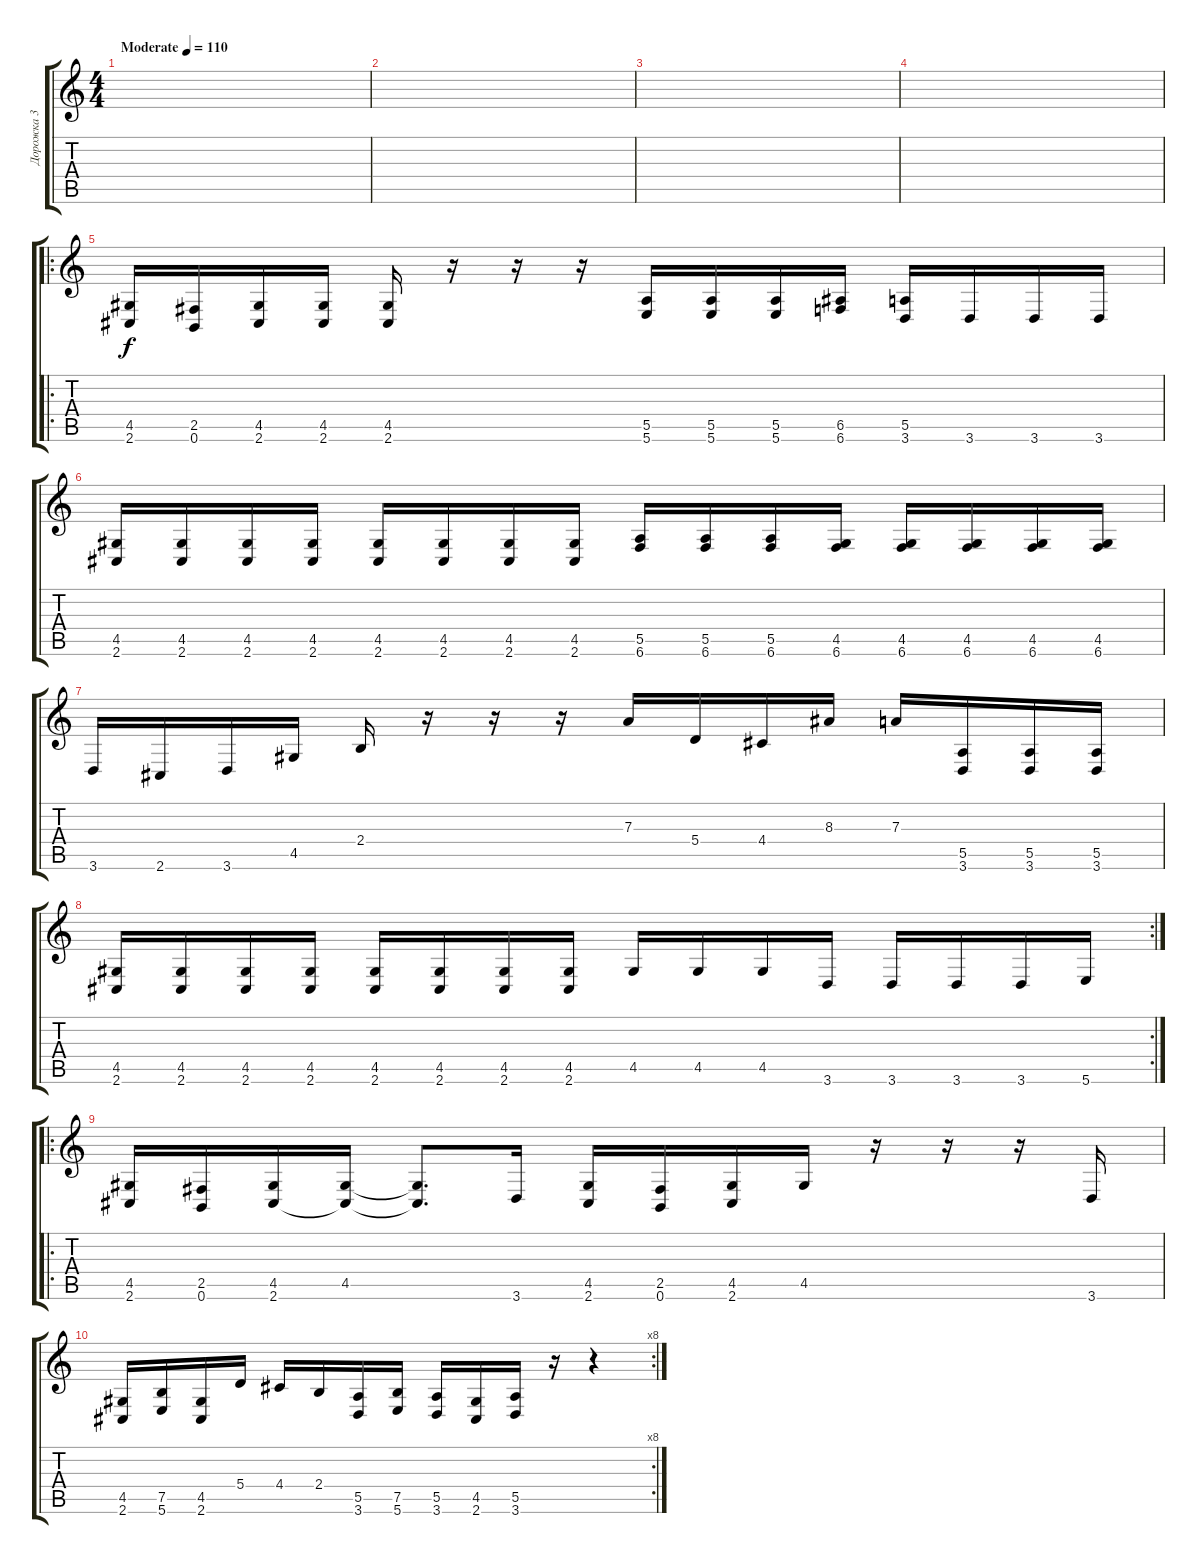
\track ("Дорожка 3" "Дорожка 3") {instrument distortionguitar}
\staff {score tabs}
\tuning (B3 Gb3 D3 A2 E2 B1) {hide}
\ts (4 4)
\tempo (110 "Moderate")
\clef g2
\ks c
|
|
|
|
\ro
(4.5 2.6).16 (2.5 0.6).16 (4.5 2.6).16 (4.5 2.6).16 (4.5 2.6).16 r.16 r.16 r.16 (5.5 5.6).16 (5.5 5.6).16 (5.5 5.6).16 (6.5 6.6).16 (5.5 3.6).16 3.6.16 3.6.16 3.6.16 |
(4.5 2.6).16 (4.5 2.6).16 (4.5 2.6).16 (4.5 2.6).16 (4.5 2.6).16 (4.5 2.6).16 (4.5 2.6).16 (4.5 2.6).16 (5.5 6.6).16 (5.5 6.6).16 (5.5 6.6).16 (4.5 6.6).16 (4.5 6.6).16 (4.5 6.6).16 (4.5 6.6).16 (4.5 6.6).16 |
3.6.16 2.6.16 3.6.16 4.5.16 2.4.16 r.16 r.16 r.16 7.3.16 5.4.16 4.4.16 8.3.16 7.3.16 (5.5 3.6).16 (5.5 3.6).16 (5.5 3.6).16 |
\rc 2
(4.5 2.6).16 (4.5 2.6).16 (4.5 2.6).16 (4.5 2.6).16 (4.5 2.6).16 (4.5 2.6).16 (4.5 2.6).16 (4.5 2.6).16 4.5.16 4.5.16 4.5.16 3.6.16 3.6.16 3.6.16 3.6.16 5.6.16 |
\ro
(4.5 2.6).16 (2.5 0.6).16 (4.5 2.6).16 (4.5 2.6{t}).16 (4.5{t} 2.6{t}).8{d} 3.6.16 (4.5 2.6).16 (2.5 0.6).16 (4.5 2.6).16 4.5.16 r.16 r.16 r.16 3.6.16 |
\rc 8
(4.5 2.6).16 (7.5 5.6).16 (4.5 2.6).16 5.4.16 4.4.16 2.4.16 (5.5 3.6).16 (7.5 5.6).16 (5.5 3.6).16 (4.5 2.6).16 (5.5 3.6).16 r.16 r.4
